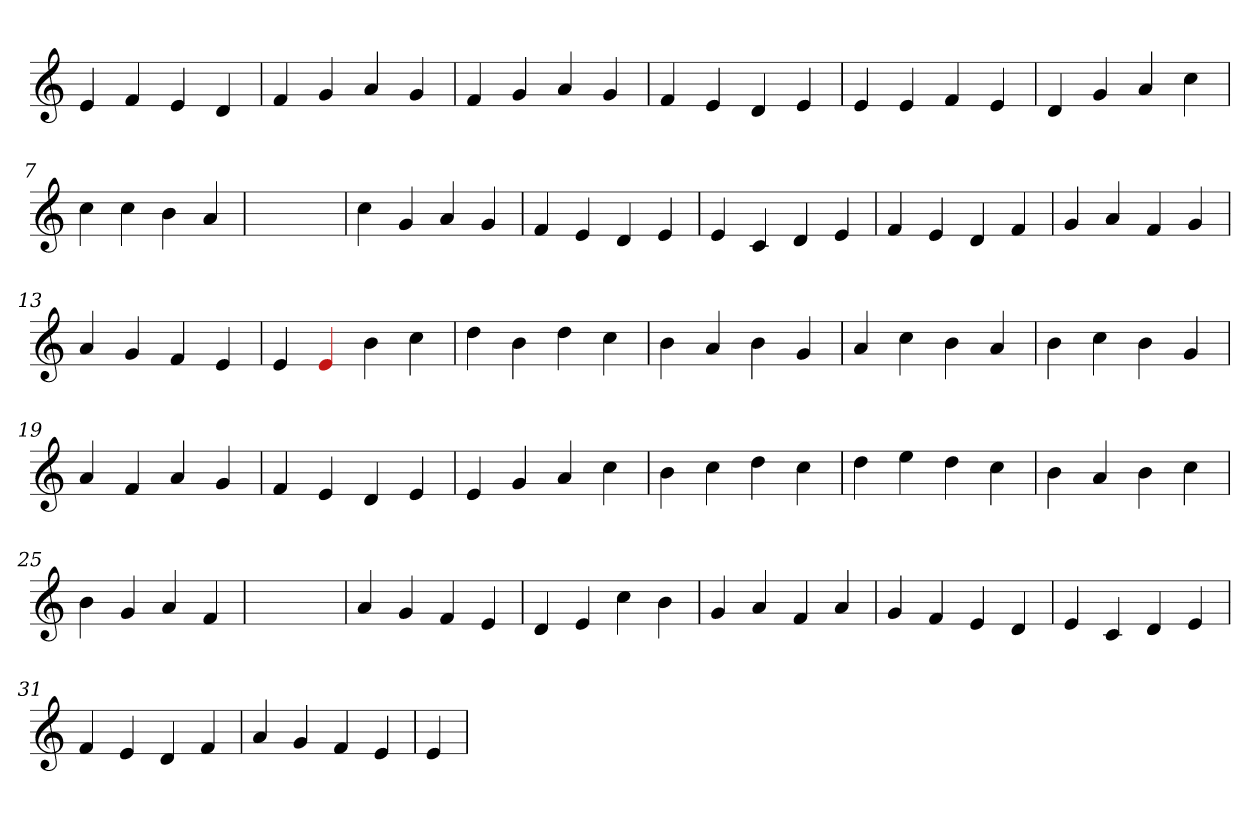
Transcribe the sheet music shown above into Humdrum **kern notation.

**kern
*part1
*staff1
*clefG2
=1
4e
4f
4e
4d
=2
4f
4g
4a
4g
=3
4f
4g
4a
4g
=4
4f
4e
4d
4e
=5
4e
4e
4f
4e
=6
4d
4g
4a
4cc
=7
4cc
4cc
4b
4a
=8
1ryy
=8
4cc
4g
4a
4g
=9
4f
4e
4d
4e
=10
4e
4c
4d
4e
=11
4f
4e
4d
4f
=12
4g
4a
4f
4g
=13
4a
4g
4f
4e
=14
4e
4Re
4b
4cc
=15
4dd
4b
4dd
4cc
=16
4b
4a
4b
4g
=17
4a
4cc
4b
4a
=18
4b
4cc
4b
4g
=19
4a
4f
4a
4g
=20
4f
4e
4d
4e
=21
4e
4g
4a
4cc
=22
4b
4cc
4dd
4cc
=23
4dd
4ee
4dd
4cc
=24
4b
4a
4b
4cc
=25
4b
4g
4a
4f
=26
1ryy
=26
4a
4g
4f
4e
=27
4d
4e
4cc
4b
=28
4g
4a
4f
4a
=29
4g
4f
4e
4d
=30
4e
4c
4d
4e
=31
4f
4e
4d
4f
=32
4a
4g
4f
4e
=33
4e
=
*-
